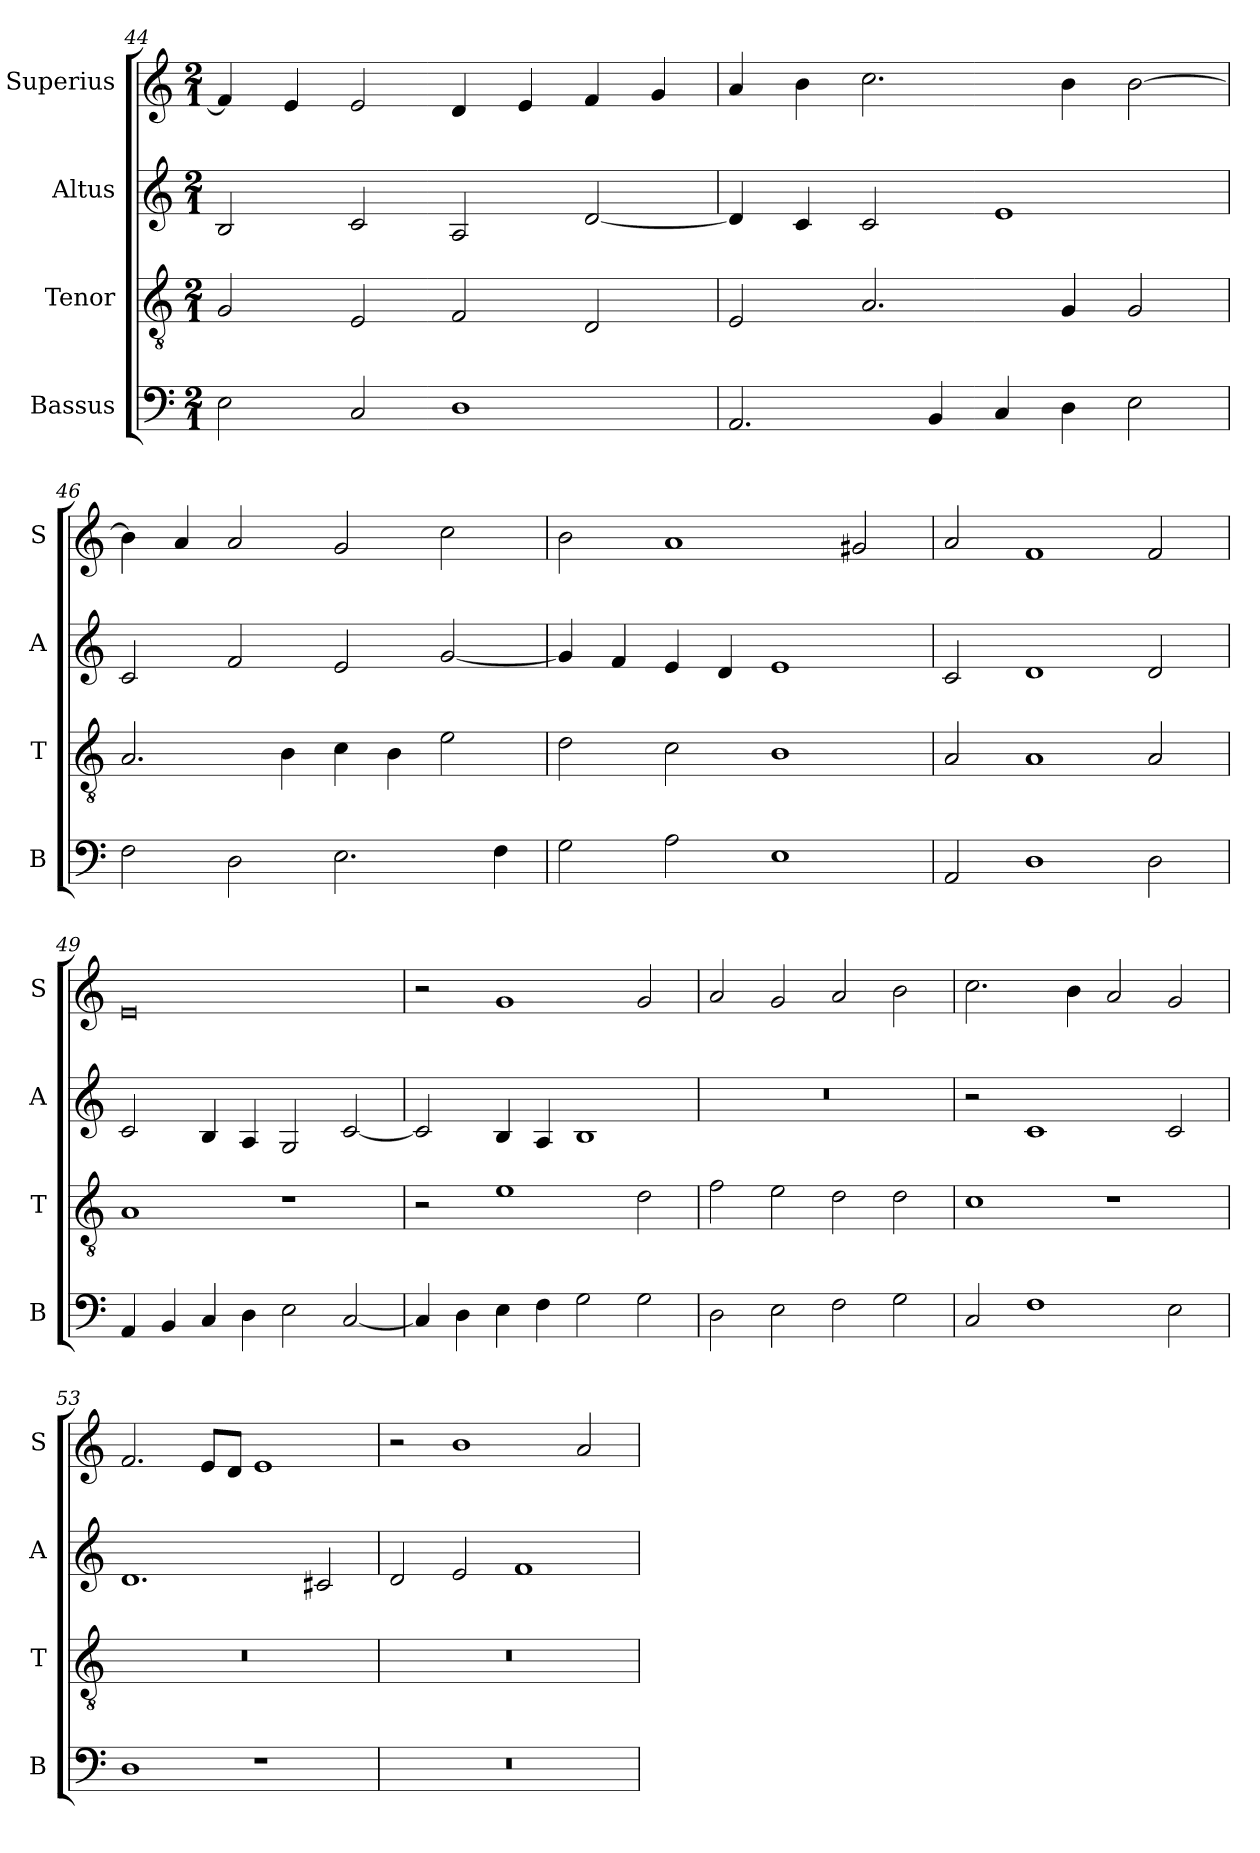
**kern	**kern	**kern	**kern
*part4	*part3	*part2	*part1
*staff4	*staff3	*staff2	*staff1
*I"Bassus	*I"Tenor	*I"Altus	*I"Superius
*I'B	*I'T	*I'A	*I'S
*clefF4	*clefGv2	*clefG2	*clefG2
*k[]	*k[]	*k[]	*k[]
*C:	*C:	*C:	*C:
*M2/1	*M2/1	*M2/1	*M2/1
=44	=44	=44	=44
2E	2G	2B	4f]
.	.	.	4e
2C	2E	2c	2e
1D	2F	2A	4d
.	.	.	4e
.	2D	[2d	4f
.	.	.	4g
=45	=45	=45	=45
2.AA	2E	4d]	4a
.	.	4c	4b
.	2.A	2c	2.cc
4BB	.	.	.
4C	.	1e	.
4D	4G	.	4b
2E	2G	.	[2b
=46	=46	=46	=46
2F	2.A	2c	4b]
.	.	.	4a
2D	.	2f	2a
.	4B	.	.
2.E	4c	2e	2g
.	4B	.	.
.	2e	[2g	2cc
4F	.	.	.
=47	=47	=47	=47
2G	2d	4g]	2b
.	.	4f	.
2A	2c	4e	1a
.	.	4d	.
1E	1B	1e	.
.	.	.	2g#X
=48	=48	=48	=48
2AA	2A	2c	2a
1D	1A	1d	1f
2D	2A	2d	2f
=49	=49	=49	=49
4AA	1A	2c	0e
4BB	.	.	.
4C	.	4B	.
4D	.	4A	.
2E	1r	2G	.
[2C	.	[2c	.
=50	=50	=50	=50
4C]	2r	2c]	2r
4D	.	.	.
4E	1e	4B	1g
4F	.	4A	.
2G	.	1B	.
2G	2d	.	2g
=51	=51	=51	=51
2D	2f	0r	2a
2E	2e	.	2g
2F	2d	.	2a
2G	2d	.	2b
=52	=52	=52	=52
2C	1c	2r	2.cc
1F	.	1c	.
.	.	.	4b
.	1r	.	2a
2E	.	2c	2g
=53	=53	=53	=53
1D	0r	1.d	2.f
.	.	.	8eL
.	.	.	8dJ
1r	.	.	1e
.	.	2c#X	.
=54	=54	=54	=54
0r	0r	2d	2r
.	.	2e	1b
.	.	1f	.
.	.	.	2a
=	=	=	=
*-	*-	*-	*-
